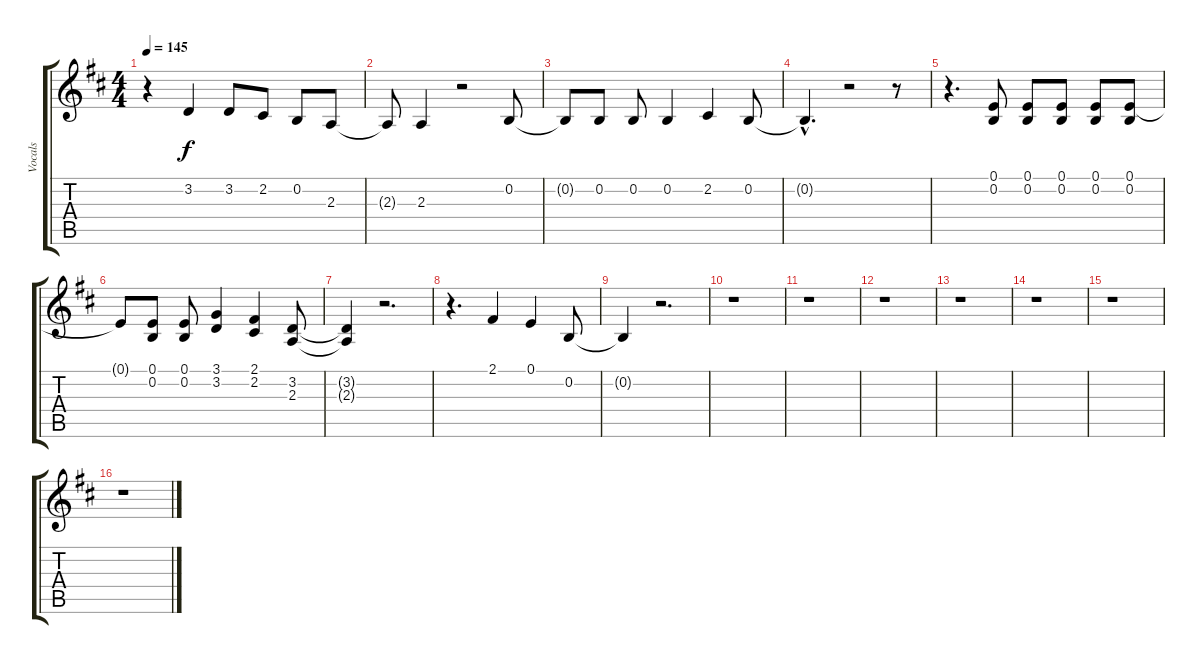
\track ("Vocals" "Vocals") {instrument flute}
\staff {score tabs}
\tuning (E4 B3 G3 D3 A2 E2) {hide}
\ts (4 4)
\tempo 145
\clef g2
\ks d
r.4{dy f} 3.2.4 3.2.8 2.2.8 0.2.8 2.3.8 |
2.3{t}.8 2.3.4 r.2 0.2.8 |
0.2{t}.8 0.2.8 0.2.8 0.2.4 2.2.4 0.2.8 |
0.2{hac t}.4{d} r.2 r.8 |
r.4{d} (0.1 0.2).8 (0.1 0.2).8 (0.1 0.2).8 (0.1 0.2).8 (0.1 0.2).8 |
0.1{t}.8 (0.1 0.2).8 (0.1 0.2).8 (3.1 3.2).4 (2.1 2.2).4 (3.2 2.3).8 |
(3.2{t} 2.3{t}).4 r.2{d} |
r.4{d} 2.1.4 0.1.4 0.2.8 |
0.2{t}.4 r.2{d} |
r.1 |
r.1 |
r.1 |
r.1 |
r.1 |
r.1 |
r.1
